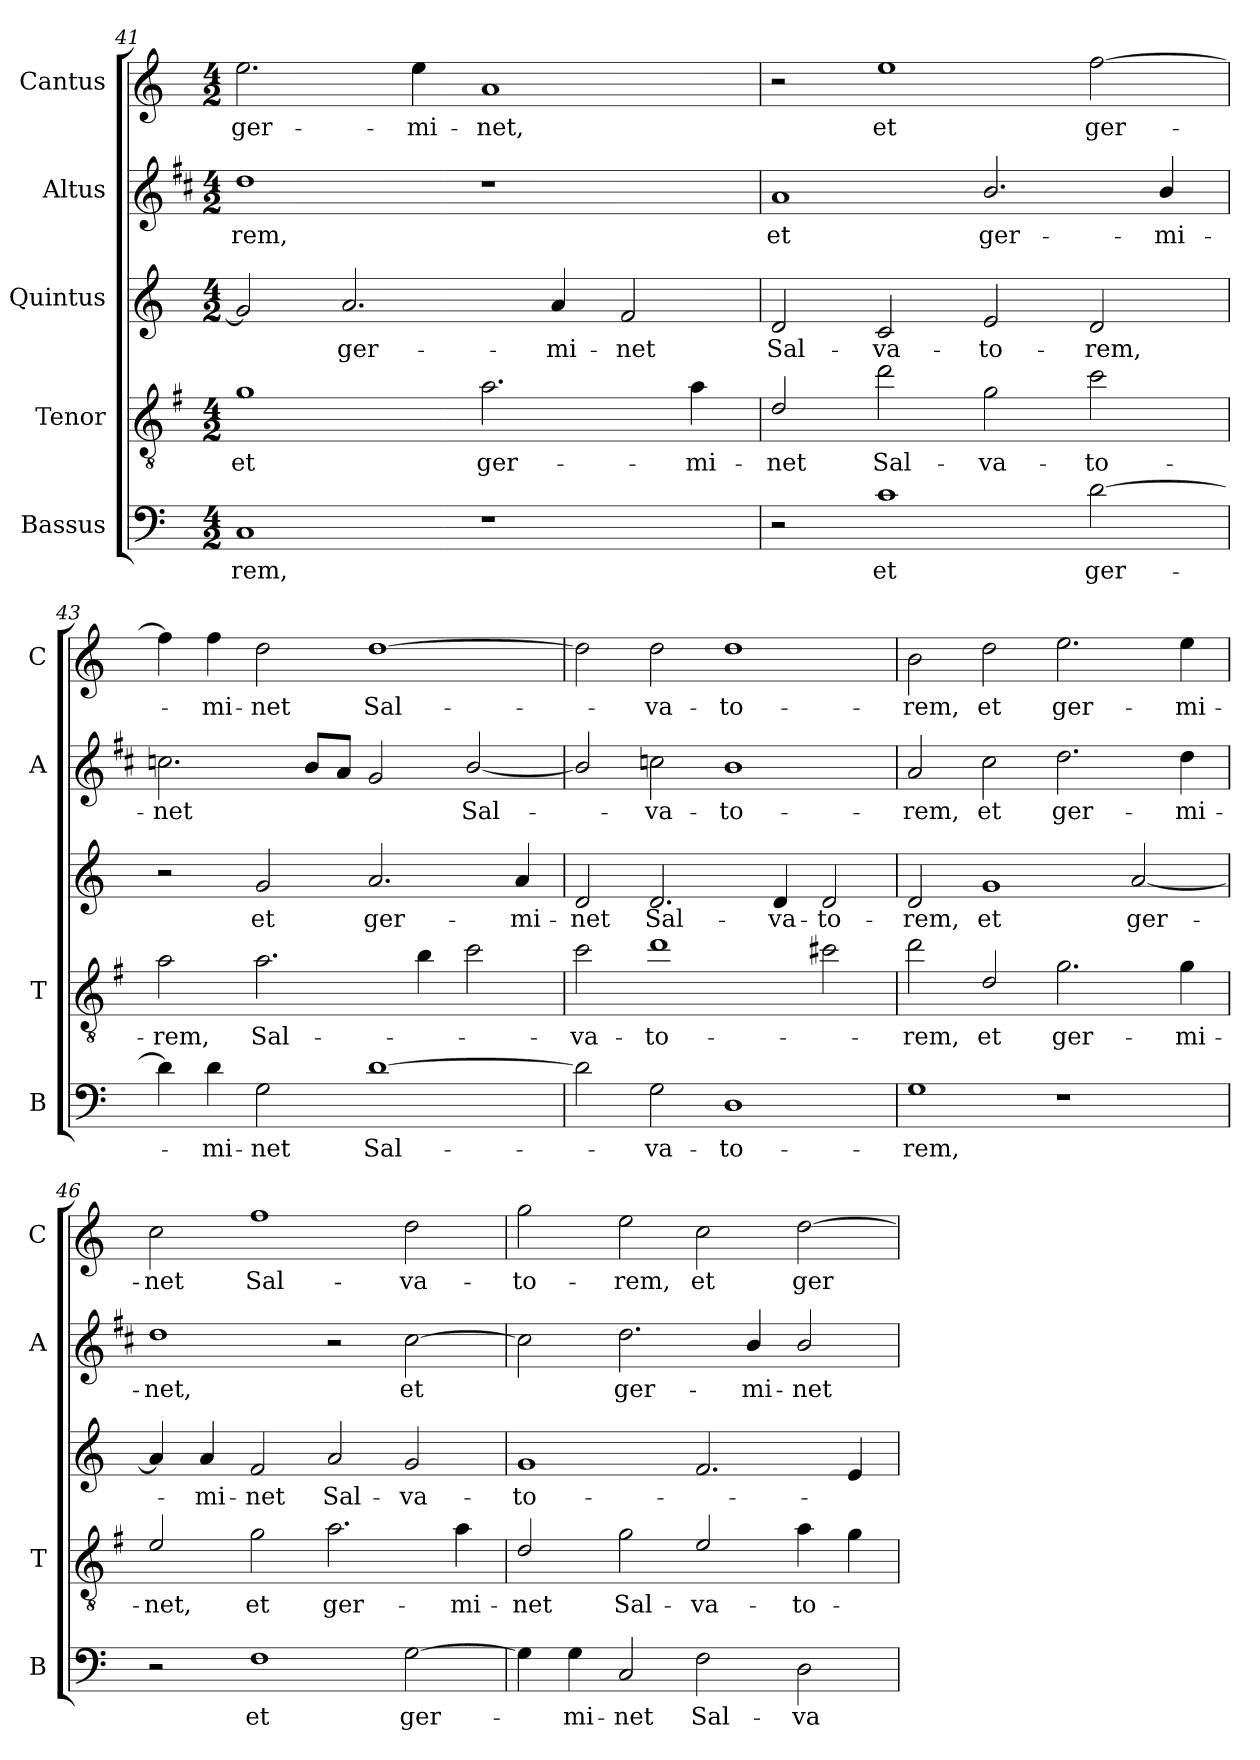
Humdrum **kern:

**kern	**text	**kern	**text	**kern	**text	**kern	**text	**kern	**text
*part5	*part5	*part4	*part4	*part3	*part3	*part2	*part2	*part1	*part1
*staff5	*staff5	*staff4	*staff4	*staff3	*staff3	*staff2	*staff2	*staff1	*staff1
*I"Bassus	*	*I"Tenor	*	*I"Quintus	*	*I"Altus	*	*I"Cantus	*
*I'B	*	*I'T	*	*	*	*I'A	*	*I'C	*
*clefF4	*	*clefGv2	*	*clefG2	*	*clefG2	*	*clefG2	*
*	*	*ITrd4c7	*	*	*	*ITrd1c2	*	*	*
*k[]	*	*k[]	*	*k[]	*	*k[]	*	*k[]	*
*C:	*	*C:	*	*C:	*	*C:	*	*C:	*
*M4/2	*	*M4/2	*	*M4/2	*	*M4/2	*	*M4/2	*
=41	=41	=41	=41	=41	=41	=41	=41	=41	=41
!	!LO:LY:b	!	!LO:LY:b	!	!	!	!LO:LY:b	!	!LO:LY:b
1C	-rem,	1c	et	2g/]	.	1cc	-rem,	2.ee\	ger-
!	!	!	!	!	!LO:LY:b	!	!	!	!
.	.	.	.	2.a/	ger-	.	.	.	.
!	!	!	!	!	!	!	!	!	!LO:LY:b
.	.	.	.	.	.	.	.	4ee\	-mi-
!	!	!	!LO:LY:b	!	!	!	!	!	!LO:LY:b
1r	.	2.d\	ger-	.	.	1r	.	1a	-net,
!	!	!	!	!	!LO:LY:b	!	!	!	!
.	.	.	.	4a/	-mi-	.	.	.	.
!	!	!	!	!	!LO:LY:b	!	!	!	!
.	.	.	.	2f/	-net	.	.	.	.
!	!	!	!LO:LY:b	!	!	!	!	!	!
.	.	4d\	-mi-	.	.	.	.	.	.
!!LO:LB:g=z
=42	=42	=42	=42	=42	=42	=42	=42	=42	=42
!	!	!	!LO:LY:b	!	!LO:LY:b	!	!LO:LY:b	!	!
2r	.	2G/	-net	2d/	Sal-	1g	et	2r	.
!	!LO:LY:b	!	!LO:LY:b	!	!LO:LY:b	!	!	!	!LO:LY:b
1c	et	2g\	Sal-	2c/	-va-	.	.	1ee	et
!	!	!	!LO:LY:b	!	!LO:LY:b	!	!LO:LY:b	!	!
.	.	2c\	-va-	2e/	-to-	2.a/	ger-	.	.
!	!LO:LY:b	!	!LO:LY:b	!	!LO:LY:b	!	!	!	!LO:LY:b
[2d\	ger-	2f\	-to-	2d/	-rem,	.	.	[2ff\	ger-
!	!	!	!	!	!	!	!LO:LY:b	!	!
.	.	.	.	.	.	4a/	-mi-	.	.
=43	=43	=43	=43	=43	=43	=43	=43	=43	=43
!	!	!	!LO:LY:b	!	!	!	!LO:LY:b	!	!
4d\]	.	2d\	-rem,	2r	.	2.b-X\	-net	4ff\]	.
!	!LO:LY:b	!	!	!	!	!	!	!	!LO:LY:b
4d\	-mi-	.	.	.	.	.	.	4ff\	-mi-
!	!LO:LY:b	!	!LO:LY:b	!	!LO:LY:b	!	!	!	!LO:LY:b
2G\	-net	2.d\	Sal-	2g/	et	.	.	2dd\	-net
.	.	.	.	.	.	8a/L	.	.	.
.	.	.	.	.	.	8g/J	.	.	.
!	!LO:LY:b	!	!	!	!LO:LY:b	!	!	!	!LO:LY:b
[1d	Sal-	.	.	2.a/	ger-	2f/	.	[1dd	Sal-
.	.	4e\	.	.	.	.	.	.	.
!	!	!	!	!	!	!	!LO:LY:b	!	!
.	.	2f\	.	.	.	[2a/	Sal-	.	.
!	!	!	!	!	!LO:LY:b	!	!	!	!
.	.	.	.	4a/	-mi-	.	.	.	.
=44	=44	=44	=44	=44	=44	=44	=44	=44	=44
!	!	!	!LO:LY:b	!	!LO:LY:b	!	!	!	!
2d\]	.	2f\	-va-	2d/	-net	2a/]	.	2dd\]	.
!	!LO:LY:b	!	!LO:LY:b	!	!LO:LY:b	!	!LO:LY:b	!	!LO:LY:b
2G\	-va-	1g	-to-	2.d/	Sal-	2b-X\	-va-	2dd\	-va-
!	!LO:LY:b	!	!	!	!	!	!LO:LY:b	!	!LO:LY:b
1D	-to-	.	.	.	.	1a	-to-	1dd	-to-
!	!	!	!	!	!LO:LY:b	!	!	!	!
.	.	.	.	4d/	-va-	.	.	.	.
!	!	!	!	!	!LO:LY:b	!	!	!	!
.	.	2f#X\	.	2d/	-to-	.	.	.	.
=45	=45	=45	=45	=45	=45	=45	=45	=45	=45
!	!LO:LY:b	!	!LO:LY:b	!	!LO:LY:b	!	!LO:LY:b	!	!LO:LY:b
1G	-rem,	2g\	-rem,	2d/	-rem,	2g/	-rem,	2b\	-rem,
!	!	!	!LO:LY:b	!	!LO:LY:b	!	!LO:LY:b	!	!LO:LY:b
.	.	2G/	et	1g	et	2b\	et	2dd\	et
!	!	!	!LO:LY:b	!	!	!	!LO:LY:b	!	!LO:LY:b
1r	.	2.c\	ger-	.	.	2.cc\	ger-	2.ee\	ger-
!	!	!	!	!	!LO:LY:b	!	!	!	!
.	.	.	.	[2a/	ger-	.	.	.	.
!	!	!	!LO:LY:b	!	!	!	!LO:LY:b	!	!LO:LY:b
.	.	4c\	-mi-	.	.	4cc\	-mi-	4ee\	-mi-
=46	=46	=46	=46	=46	=46	=46	=46	=46	=46
!	!	!	!LO:LY:b	!	!	!	!LO:LY:b	!	!LO:LY:b
2r	.	2A/	-net,	4a/]	.	1cc	-net,	2cc\	-net
!	!	!	!	!	!LO:LY:b	!	!	!	!
.	.	.	.	4a/	-mi-	.	.	.	.
!	!LO:LY:b	!	!LO:LY:b	!	!LO:LY:b	!	!	!	!LO:LY:b
1F	et	2c\	et	2f/	-net	.	.	1ff	Sal-
!	!	!	!LO:LY:b	!	!LO:LY:b	!	!	!	!
.	.	2.d\	ger-	2a/	Sal-	2r	.	.	.
!	!LO:LY:b	!	!	!	!LO:LY:b	!	!LO:LY:b	!	!LO:LY:b
[2G\	ger-	.	.	2g/	-va-	[2b\	et	2dd\	-va-
!	!	!	!LO:LY:b	!	!	!	!	!	!
.	.	4d\	-mi-	.	.	.	.	.	.
=47	=47	=47	=47	=47	=47	=47	=47	=47	=47
!	!	!	!LO:LY:b	!	!LO:LY:b	!	!	!	!LO:LY:b
4G\]	.	2G/	-net	1g	-to-	2b\]	.	2gg\	-to-
!	!LO:LY:b	!	!	!	!	!	!	!	!
4G\	-mi-	.	.	.	.	.	.	.	.
!	!LO:LY:b	!	!LO:LY:b	!	!	!	!LO:LY:b	!	!LO:LY:b
2C/	-net	2c\	Sal-	.	.	2.cc\	ger-	2ee\	-rem,
!	!LO:LY:b	!	!LO:LY:b	!	!	!	!	!	!LO:LY:b
2F\	Sal-	2A/	-va-	2.f/	.	.	.	2cc\	et
!	!	!	!	!	!	!	!LO:LY:b	!	!
.	.	.	.	.	.	4a/	-mi-	.	.
!	!LO:LY:b	!	!LO:LY:b	!	!	!	!LO:LY:b	!	!LO:LY:b
2D\	-va-	4d\	-to-	.	.	2a/	-net	[2dd\	ger-
.	.	4c\	.	4e/	.	.	.	.	.
=	=	=	=	=	=	=	=	=	=
*-	*-	*-	*-	*-	*-	*-	*-	*-	*-
